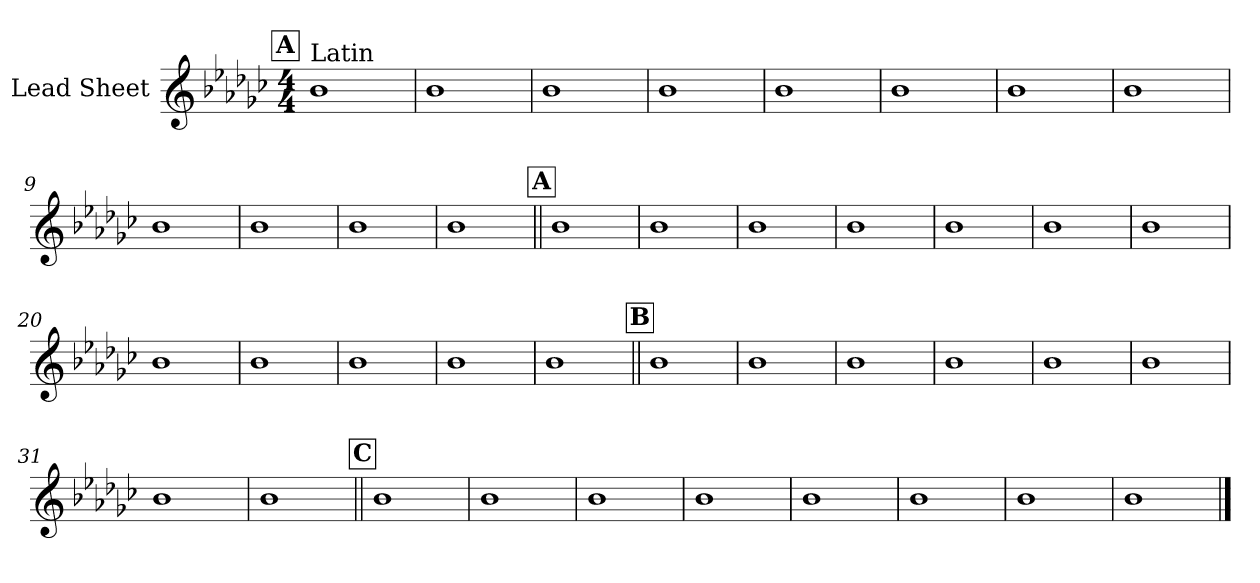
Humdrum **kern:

**kern
*part1
*staff1
*I"Lead Sheet
*clefG2
*k[b-e-a-d-g-c-]
*e-:
*M4/4
!!LO:REH:place=s1:a:fs=14:t=A
=1
!LO:TX:a:t=Latin
1b-
=2
1b-
=3
1b-
=4
1b-
!!LO:LB:g=z
=5
1b-
=6
1b-
=7
1b-
=8
1b-
!!LO:LB:g=z
=9
1b-
=10
1b-
=11
1b-
=12
1b-
!!LO:LB:g=z
!!LO:REH:place=s1:a:fs=14:t=A
=13||
1b-
=14
1b-
=15
1b-
=16
1b-
!!LO:LB:g=z
=17
1b-
=18
1b-
=19
1b-
=20
1b-
!!LO:LB:g=z
=21
1b-
=22
1b-
=23
1b-
=24
1b-
!!LO:LB:g=z
!!LO:REH:place=s1:a:fs=14:t=B
=25||
1b-
=26
1b-
=27
1b-
=28
1b-
!!LO:LB:g=z
=29
1b-
=30
1b-
=31
1b-
=32
1b-
!!LO:LB:g=z
!!LO:REH:place=s1:a:fs=14:t=C
=33||
1b-
=34
1b-
=35
1b-
=36
1b-
!!LO:LB:g=z
=37
1b-
=38
1b-
=39
1b-
=40
1b-
==
*-
